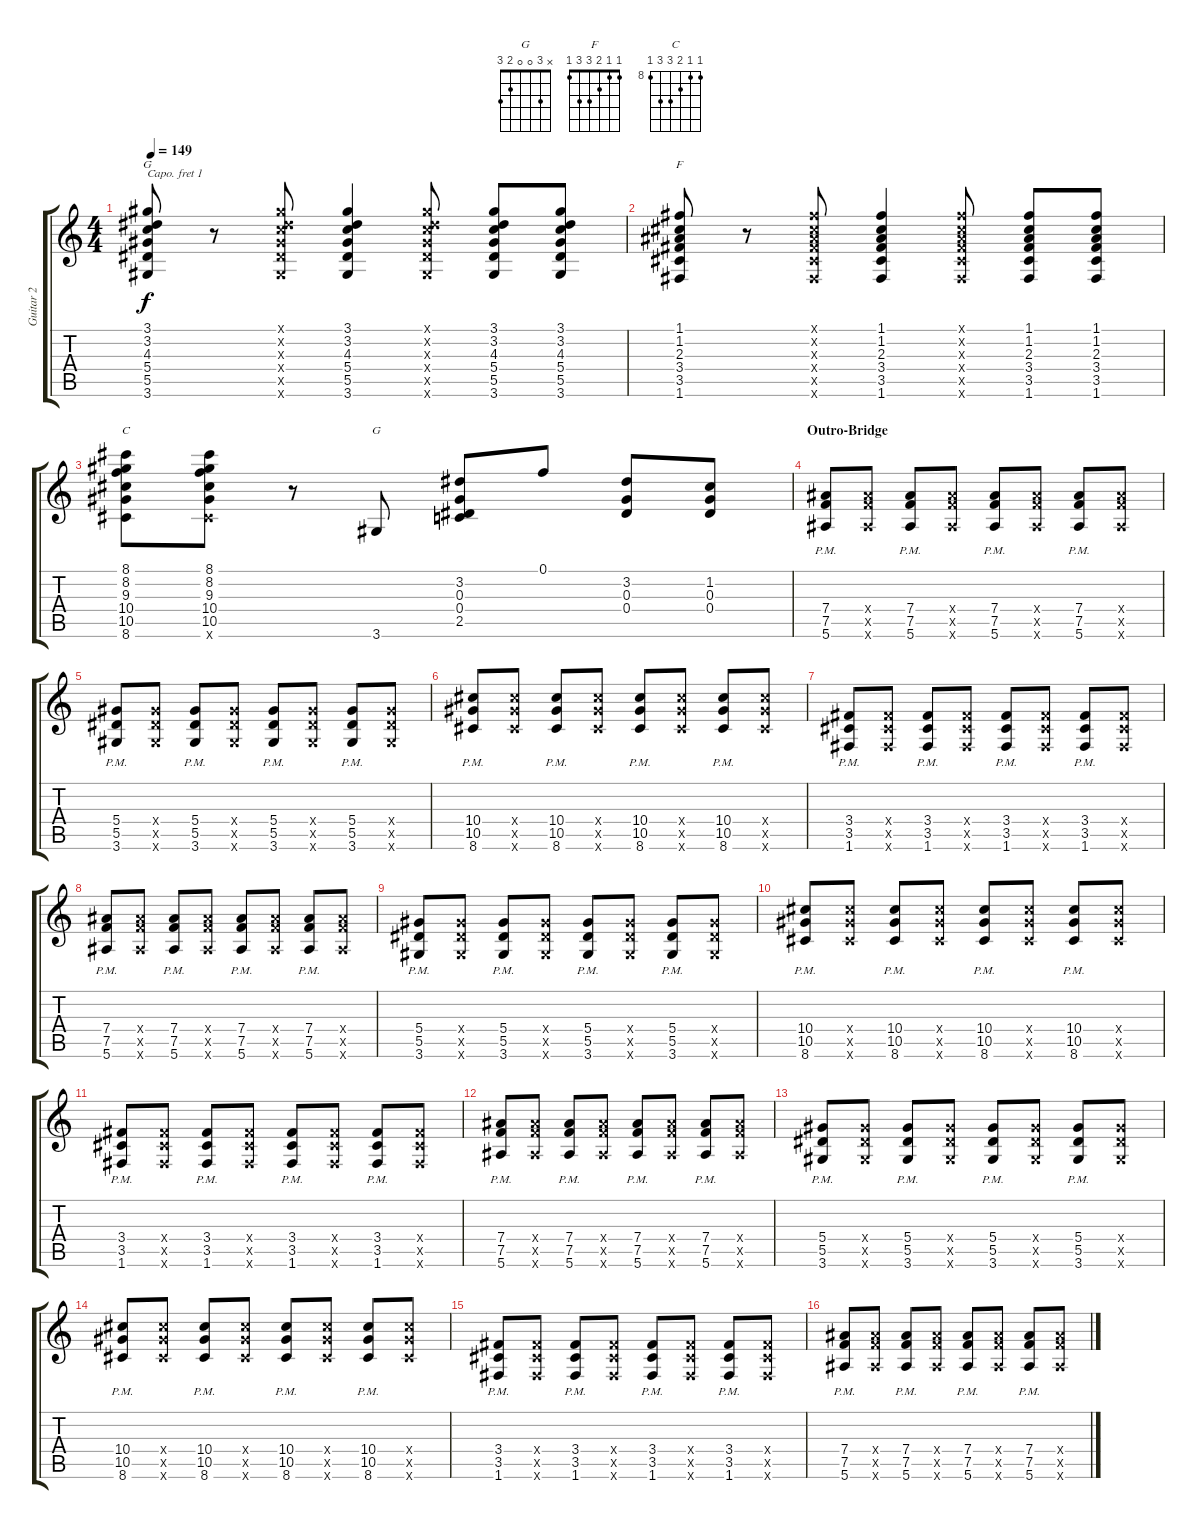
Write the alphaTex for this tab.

\track ("Guitar 2" "Guitar 2") {instrument acousticguitarsteel}
\staff {score tabs}
\capo 1
\tuning (E4 B3 G3 D3 A2 E2) {hide}
\chord ("G" 3 0 0 0 2 3)
\chord ("F" 1 1 2 3 3 1)
\chord ("C" 8 8 9 10 10 8) {firstfret 8}
\chord ("G" x 3 0 0 2 3)
\ts (4 4)
\tempo 149
\clef g2
\ks c
(3.1 3.2 4.3 5.4 5.5 3.6).8{ch "G" dy f} r.8 (3.1{x} 3.2{x} 4.3{x} 5.4{x} 5.5{x} 3.6{x}).8 (3.1 3.2 4.3 5.4 5.5 3.6).4 (3.1{x} 3.2{x} 4.3{x} 5.4{x} 5.5{x} 3.6{x}).8 (3.1 3.2 4.3 5.4 5.5 3.6).8 (3.1 3.2 4.3 5.4 5.5 3.6).8 |
(1.1 1.2 2.3 3.4 3.5 1.6).8{ch "F"} r.8 (1.1{x} 1.2{x} 2.3{x} 3.4{x} 3.5{x} 1.6{x}).8 (1.1 1.2 2.3 3.4 3.5 1.6).4 (1.1{x} 1.2{x} 2.3{x} 3.4{x} 3.5{x} 1.6{x}).8 (1.1 1.2 2.3 3.4 3.5 1.6).8 (1.1 1.2 2.3 3.4 3.5 1.6).8 |
(8.1 8.2 9.3 10.4 10.5 8.6).8{ch "C"} (8.1 8.2 9.3 10.4 10.5 8.6{x}).8 r.8 3.6.8{ch "G"} (3.2 0.3 0.4 2.5).8 0.1.8 (3.2 0.3 0.4).8 (1.2 0.3 0.4).8 |
\section ("" "Outro-Bridge")
(7.4{pm} 7.5{pm} 5.6{pm}).8 (7.4{x} 7.5{x} 5.6{x}).8 (7.4{pm} 7.5{pm} 5.6{pm}).8 (7.4{x} 7.5{x} 5.6{x}).8 (7.4{pm} 7.5{pm} 5.6{pm}).8 (7.4{x} 7.5{x} 5.6{x}).8 (7.4{pm} 7.5{pm} 5.6{pm}).8 (7.4{x} 7.5{x} 5.6{x}).8 |
(5.4{pm} 5.5{pm} 3.6{pm}).8 (5.4{x} 5.5{x} 3.6{x}).8 (5.4{pm} 5.5{pm} 3.6{pm}).8 (5.4{x} 5.5{x} 3.6{x}).8 (5.4{pm} 5.5{pm} 3.6{pm}).8 (5.4{x} 5.5{x} 3.6{x}).8 (5.4{pm} 5.5{pm} 3.6{pm}).8 (5.4{x} 5.5{x} 3.6{x}).8 |
(10.4{pm} 10.5{pm} 8.6{pm}).8 (10.4{x} 10.5{x} 8.6{x}).8 (10.4{pm} 10.5{pm} 8.6{pm}).8 (10.4{x} 10.5{x} 8.6{x}).8 (10.4{pm} 10.5{pm} 8.6{pm}).8 (10.4{x} 10.5{x} 8.6{x}).8 (10.4{pm} 10.5{pm} 8.6{pm}).8 (10.4{x} 10.5{x} 8.6{x}).8 |
(3.4{pm} 3.5{pm} 1.6{pm}).8 (3.4{x} 3.5{x} 1.6{x}).8 (3.4{pm} 3.5{pm} 1.6{pm}).8 (3.4{x} 3.5{x} 1.6{x}).8 (3.4{pm} 3.5{pm} 1.6{pm}).8 (3.4{x} 3.5{x} 1.6{x}).8 (3.4{pm} 3.5{pm} 1.6{pm}).8 (3.4{x} 3.5{x} 1.6{x}).8 |
(7.4{pm} 7.5{pm} 5.6{pm}).8 (7.4{x} 7.5{x} 5.6{x}).8 (7.4{pm} 7.5{pm} 5.6{pm}).8 (7.4{x} 7.5{x} 5.6{x}).8 (7.4{pm} 7.5{pm} 5.6{pm}).8 (7.4{x} 7.5{x} 5.6{x}).8 (7.4{pm} 7.5{pm} 5.6{pm}).8 (7.4{x} 7.5{x} 5.6{x}).8 |
(5.4{pm} 5.5{pm} 3.6{pm}).8 (5.4{x} 5.5{x} 3.6{x}).8 (5.4{pm} 5.5{pm} 3.6{pm}).8 (5.4{x} 5.5{x} 3.6{x}).8 (5.4{pm} 5.5{pm} 3.6{pm}).8 (5.4{x} 5.5{x} 3.6{x}).8 (5.4{pm} 5.5{pm} 3.6{pm}).8 (5.4{x} 5.5{x} 3.6{x}).8 |
(10.4{pm} 10.5{pm} 8.6{pm}).8 (10.4{x} 10.5{x} 8.6{x}).8 (10.4{pm} 10.5{pm} 8.6{pm}).8 (10.4{x} 10.5{x} 8.6{x}).8 (10.4{pm} 10.5{pm} 8.6{pm}).8 (10.4{x} 10.5{x} 8.6{x}).8 (10.4{pm} 10.5{pm} 8.6{pm}).8 (10.4{x} 10.5{x} 8.6{x}).8 |
(3.4{pm} 3.5{pm} 1.6{pm}).8 (3.4{x} 3.5{x} 1.6{x}).8 (3.4{pm} 3.5{pm} 1.6{pm}).8 (3.4{x} 3.5{x} 1.6{x}).8 (3.4{pm} 3.5{pm} 1.6{pm}).8 (3.4{x} 3.5{x} 1.6{x}).8 (3.4{pm} 3.5{pm} 1.6{pm}).8 (3.4{x} 3.5{x} 1.6{x}).8 |
(7.4{pm} 7.5{pm} 5.6{pm}).8 (7.4{x} 7.5{x} 5.6{x}).8 (7.4{pm} 7.5{pm} 5.6{pm}).8 (7.4{x} 7.5{x} 5.6{x}).8 (7.4{pm} 7.5{pm} 5.6{pm}).8 (7.4{x} 7.5{x} 5.6{x}).8 (7.4{pm} 7.5{pm} 5.6{pm}).8 (7.4{x} 7.5{x} 5.6{x}).8 |
(5.4{pm} 5.5{pm} 3.6{pm}).8 (5.4{x} 5.5{x} 3.6{x}).8 (5.4{pm} 5.5{pm} 3.6{pm}).8 (5.4{x} 5.5{x} 3.6{x}).8 (5.4{pm} 5.5{pm} 3.6{pm}).8 (5.4{x} 5.5{x} 3.6{x}).8 (5.4{pm} 5.5{pm} 3.6{pm}).8 (5.4{x} 5.5{x} 3.6{x}).8 |
(10.4{pm} 10.5{pm} 8.6{pm}).8 (10.4{x} 10.5{x} 8.6{x}).8 (10.4{pm} 10.5{pm} 8.6{pm}).8 (10.4{x} 10.5{x} 8.6{x}).8 (10.4{pm} 10.5{pm} 8.6{pm}).8 (10.4{x} 10.5{x} 8.6{x}).8 (10.4{pm} 10.5{pm} 8.6{pm}).8 (10.4{x} 10.5{x} 8.6{x}).8 |
(3.4{pm} 3.5{pm} 1.6{pm}).8 (3.4{x} 3.5{x} 1.6{x}).8 (3.4{pm} 3.5{pm} 1.6{pm}).8 (3.4{x} 3.5{x} 1.6{x}).8 (3.4{pm} 3.5{pm} 1.6{pm}).8 (3.4{x} 3.5{x} 1.6{x}).8 (3.4{pm} 3.5{pm} 1.6{pm}).8 (3.4{x} 3.5{x} 1.6{x}).8 |
(7.4{pm} 7.5{pm} 5.6{pm}).8 (7.4{x} 7.5{x} 5.6{x}).8 (7.4{pm} 7.5{pm} 5.6{pm}).8 (7.4{x} 7.5{x} 5.6{x}).8 (7.4{pm} 7.5{pm} 5.6{pm}).8 (7.4{x} 7.5{x} 5.6{x}).8 (7.4{pm} 7.5{pm} 5.6{pm}).8 (7.4{x} 7.5{x} 5.6{x}).8
